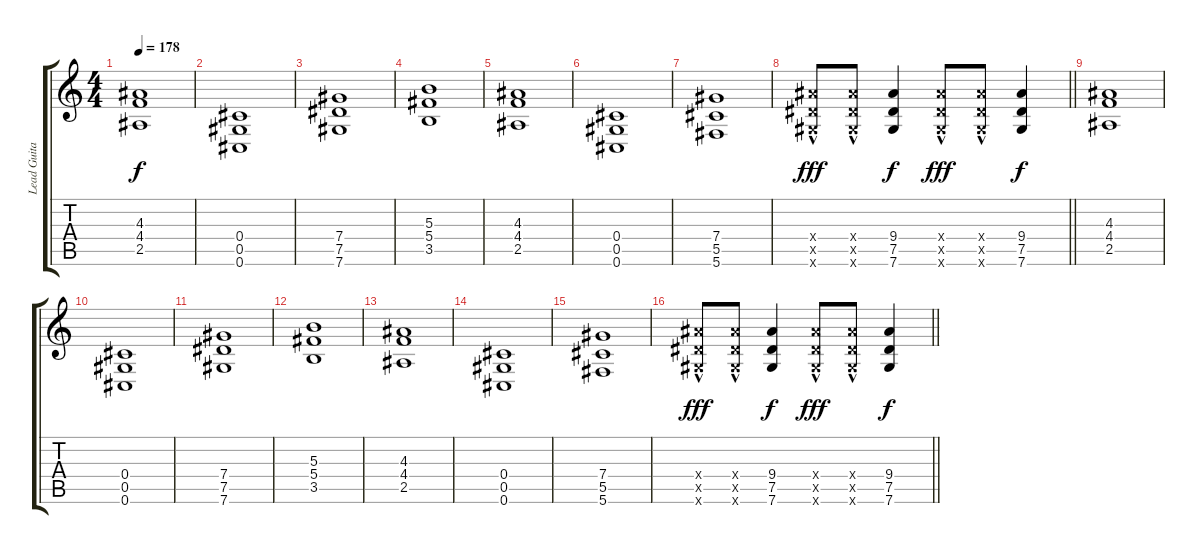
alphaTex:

\track ("Lead Guitar (Barry Stock)" "Lead Guita") {instrument distortionguitar}
\staff {score tabs}
\tuning (Eb4 Bb3 Gb3 Db3 Ab2 Db2) {hide}
\ts (4 4)
\tempo 178
\clef g2
\ks c
(4.3 4.4 2.5).1{dy f} |
(0.4 0.5 0.6).1 |
(7.4 7.5 7.6).1 |
(5.3 5.4 3.5).1 |
(4.3 4.4 2.5).1 |
(0.4 0.5 0.6).1 |
(7.4 5.5 5.6).1 |
\barLineRight lightlight
(9.4{hac x} 7.5{hac x} 7.6{hac x}).8{dy fff} (9.4{hac x} 7.5{hac x} 7.6{hac x}).8 (9.4 7.5 7.6).4{dy f} (9.4{hac x} 7.5{hac x} 7.6{hac x}).8{dy fff} (9.4{hac x} 7.5{hac x} 7.6{hac x}).8 (9.4 7.5 7.6).4{dy f} |
(4.3 4.4 2.5).1 |
(0.4 0.5 0.6).1 |
(7.4 7.5 7.6).1 |
(5.3 5.4 3.5).1 |
(4.3 4.4 2.5).1 |
(0.4 0.5 0.6).1 |
(7.4 5.5 5.6).1 |
\barLineRight lightlight
(9.4{hac x} 7.5{hac x} 7.6{hac x}).8{dy fff} (9.4{hac x} 7.5{hac x} 7.6{hac x}).8 (9.4 7.5 7.6).4{dy f} (9.4{hac x} 7.5{hac x} 7.6{hac x}).8{dy fff} (9.4{hac x} 7.5{hac x} 7.6{hac x}).8 (9.4 7.5 7.6).4{dy f}
